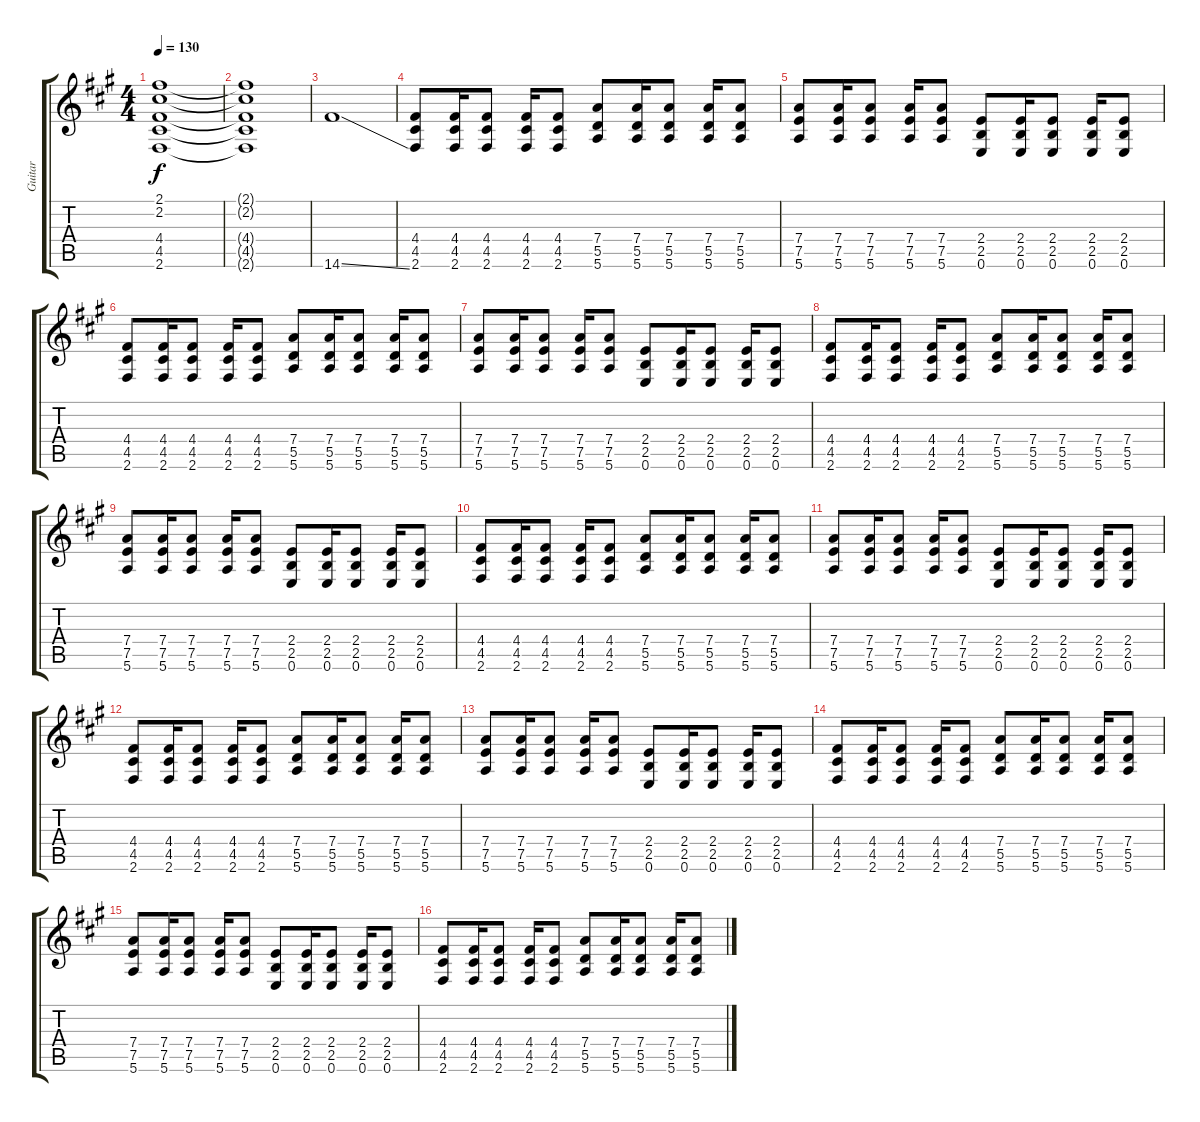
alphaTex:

\track ("Guitar" "Guitar") {instrument distortionguitar}
\staff {score tabs}
\tuning (E4 B3 G3 D3 A2 E2) {hide}
\ts (4 4)
\tempo 130
\clef g2
\ks f#minor
(2.1{t} 2.2{t} 4.4{t} 4.5{t} 2.6{t}).1{dy f} |
(2.1{t} 2.2{t} 4.4{t} 4.5{t} 2.6{t}).1 |
14.6{ss}.1 |
(4.4 4.5 2.6).8 (4.4 4.5 2.6).16 (4.4 4.5 2.6).8 (4.4 4.5 2.6).16 (4.4 4.5 2.6).8 (7.4 5.5 5.6).8 (7.4 5.5 5.6).16 (7.4 5.5 5.6).8 (7.4 5.5 5.6).16 (7.4 5.5 5.6).8 |
(7.4 7.5 5.6).8 (7.4 7.5 5.6).16 (7.4 7.5 5.6).8 (7.4 7.5 5.6).16 (7.4 7.5 5.6).8 (2.4 2.5 0.6).8 (2.4 2.5 0.6).16 (2.4 2.5 0.6).8 (2.4 2.5 0.6).16 (2.4 2.5 0.6).8 |
(4.4 4.5 2.6).8 (4.4 4.5 2.6).16 (4.4 4.5 2.6).8 (4.4 4.5 2.6).16 (4.4 4.5 2.6).8 (7.4 5.5 5.6).8 (7.4 5.5 5.6).16 (7.4 5.5 5.6).8 (7.4 5.5 5.6).16 (7.4 5.5 5.6).8 |
(7.4 7.5 5.6).8 (7.4 7.5 5.6).16 (7.4 7.5 5.6).8 (7.4 7.5 5.6).16 (7.4 7.5 5.6).8 (2.4 2.5 0.6).8 (2.4 2.5 0.6).16 (2.4 2.5 0.6).8 (2.4 2.5 0.6).16 (2.4 2.5 0.6).8 |
(4.4 4.5 2.6).8 (4.4 4.5 2.6).16 (4.4 4.5 2.6).8 (4.4 4.5 2.6).16 (4.4 4.5 2.6).8 (7.4 5.5 5.6).8 (7.4 5.5 5.6).16 (7.4 5.5 5.6).8 (7.4 5.5 5.6).16 (7.4 5.5 5.6).8 |
(7.4 7.5 5.6).8 (7.4 7.5 5.6).16 (7.4 7.5 5.6).8 (7.4 7.5 5.6).16 (7.4 7.5 5.6).8 (2.4 2.5 0.6).8 (2.4 2.5 0.6).16 (2.4 2.5 0.6).8 (2.4 2.5 0.6).16 (2.4 2.5 0.6).8 |
(4.4 4.5 2.6).8 (4.4 4.5 2.6).16 (4.4 4.5 2.6).8 (4.4 4.5 2.6).16 (4.4 4.5 2.6).8 (7.4 5.5 5.6).8 (7.4 5.5 5.6).16 (7.4 5.5 5.6).8 (7.4 5.5 5.6).16 (7.4 5.5 5.6).8 |
(7.4 7.5 5.6).8 (7.4 7.5 5.6).16 (7.4 7.5 5.6).8 (7.4 7.5 5.6).16 (7.4 7.5 5.6).8 (2.4 2.5 0.6).8 (2.4 2.5 0.6).16 (2.4 2.5 0.6).8 (2.4 2.5 0.6).16 (2.4 2.5 0.6).8 |
(4.4 4.5 2.6).8 (4.4 4.5 2.6).16 (4.4 4.5 2.6).8 (4.4 4.5 2.6).16 (4.4 4.5 2.6).8 (7.4 5.5 5.6).8 (7.4 5.5 5.6).16 (7.4 5.5 5.6).8 (7.4 5.5 5.6).16 (7.4 5.5 5.6).8 |
(7.4 7.5 5.6).8 (7.4 7.5 5.6).16 (7.4 7.5 5.6).8 (7.4 7.5 5.6).16 (7.4 7.5 5.6).8 (2.4 2.5 0.6).8 (2.4 2.5 0.6).16 (2.4 2.5 0.6).8 (2.4 2.5 0.6).16 (2.4 2.5 0.6).8 |
(4.4 4.5 2.6).8 (4.4 4.5 2.6).16 (4.4 4.5 2.6).8 (4.4 4.5 2.6).16 (4.4 4.5 2.6).8 (7.4 5.5 5.6).8 (7.4 5.5 5.6).16 (7.4 5.5 5.6).8 (7.4 5.5 5.6).16 (7.4 5.5 5.6).8 |
(7.4 7.5 5.6).8 (7.4 7.5 5.6).16 (7.4 7.5 5.6).8 (7.4 7.5 5.6).16 (7.4 7.5 5.6).8 (2.4 2.5 0.6).8 (2.4 2.5 0.6).16 (2.4 2.5 0.6).8 (2.4 2.5 0.6).16 (2.4 2.5 0.6).8 |
(4.4 4.5 2.6).8 (4.4 4.5 2.6).16 (4.4 4.5 2.6).8 (4.4 4.5 2.6).16 (4.4 4.5 2.6).8 (7.4 5.5 5.6).8 (7.4 5.5 5.6).16 (7.4 5.5 5.6).8 (7.4 5.5 5.6).16 (7.4 5.5 5.6).8
